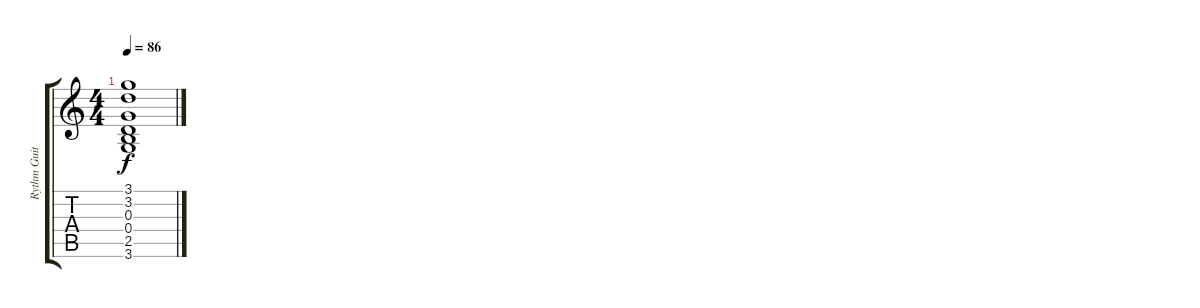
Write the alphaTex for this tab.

\track ("Rythm Guitar" "Rythm Guit") {instrument electricguitarjazz}
\staff {score tabs}
\tuning (E4 B3 G3 D3 A2 E2) {hide}
\ts (4 4)
\tempo 86
\clef g2
\ks c
(3.1 3.2 0.3 0.4 2.5 3.6).1{dy f}
